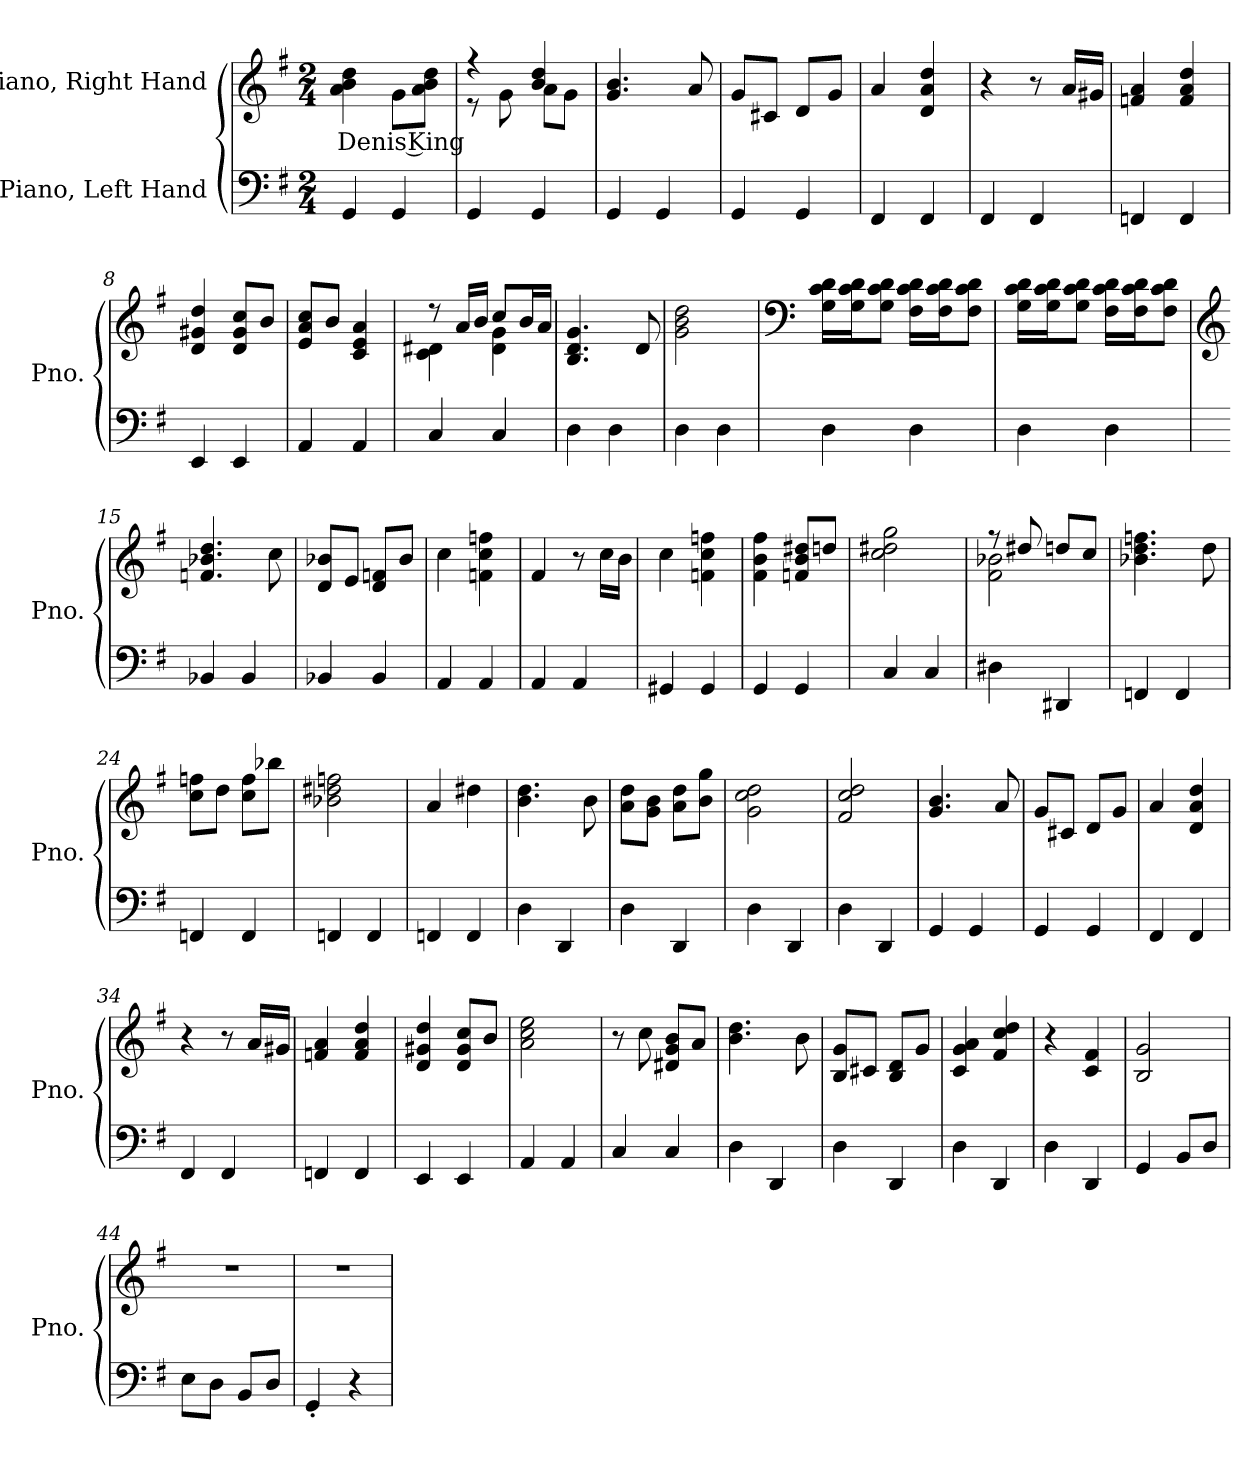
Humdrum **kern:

**kern	**kern	**text
*part2	*part1	*part1
*staff2	*staff1	*staff1
*I"Piano, Left Hand	*I"Piano, Right Hand	*
*I'Pno.	*I'Pno.	*
*clefF4	*clefG2	*
*k[f#]	*k[f#]	*
*M2/4	*M2/4	*
*MM100	*MM100	*
=1	=1	=1
!	!	!LO:LY:b
4GG/	4a\ 4b\ 4dd\	Denis King
4GG/	8g\L	.
.	8a\ 8b\ 8dd\J	.
=2	=2	=2
*	*^	*
4GG/	4r	8r	.
.	.	8g\	.
4GG/	4b/ 4dd/	8a\L	.
.	.	8g\J	.
*	*v	*v	*
=3	=3	=3
4GG/	4.g/ 4.b/	.
4GG/	.	.
.	8a/	.
=4	=4	=4
4GG/	8g/L	.
.	8c#X/J	.
4GG/	8d/L	.
.	8g/J	.
=5	=5	=5
4FF#/	4a/	.
4FF#/	4d/ 4a/ 4dd/	.
=6	=6	=6
4FF#/	4r	.
4FF#/	8r	.
.	16a/LL	.
.	16g#X/JJ	.
!!LO:LB:g=z
=7	=7	=7
4FFn/	4fn/ 4a/	.
4FF/	4f/ 4a/ 4dd/	.
=8	=8	=8
4EE/	4d/ 4g#X/ 4dd/	.
4EE/	8d/ 8g#/ 8cc/L	.
.	8b/J	.
=9	=9	=9
4AA/	8e/ 8a/ 8cc/L	.
.	8b/J	.
4AA/	4c/ 4e/ 4a/	.
=10	=10	=10
*	*^	*
4C/	8r	4c\ 4d#X\	.
.	16a/LL	.	.
.	16b/JJ	.	.
4C/	8cc/L	4d#\ 4g\	.
.	16b/L	.	.
.	16a/JJ	.	.
*	*v	*v	*
=11	=11	=11
4D\	4.B/ 4.d/ 4.g/	.
4D\	.	.
.	8d/	.
=12	=12	=12
4D\	2g\ 2b\ 2dd\	.
4D\	.	.
=13	=13	=13
*	*clefF4	*
4D\	16G\ 16c\ 16d\LL	.
.	16G\ 16c\ 16d\J	.
.	8G\ 8c\ 8d\J	.
4D\	16F#\ 16c\ 16d\LL	.
.	16F#\ 16c\ 16d\J	.
.	8F#\ 8c\ 8d\J	.
!!LO:LB:g=z
=14	=14	=14
4D\	16G\ 16c\ 16d\LL	.
.	16G\ 16c\ 16d\J	.
.	8G\ 8c\ 8d\J	.
4D\	16F#\ 16c\ 16d\LL	.
.	16F#\ 16c\ 16d\J	.
.	8F#\ 8c\ 8d\J	.
=15	=15	=15
*	*clefG2	*
4BB-X/	4.fn/ 4.b-X/ 4.dd/	.
4BB-/	.	.
.	8cc\	.
=16	=16	=16
4BB-X/	8d/ 8b-X/L	.
.	8e/J	.
4BB-/	8d/ 8fn/L	.
.	8b-/J	.
=17	=17	=17
4AA/	4cc\	.
4AA/	4fn\ 4cc\ 4ffn\	.
=18	=18	=18
4AA/	4f#/	.
4AA/	8r	.
.	16cc\LL	.
.	16b\JJ	.
=19	=19	=19
4GG#X/	4cc\	.
4GG#/	4fn\ 4cc\ 4ffn\	.
=20	=20	=20
4GG/	4f#\ 4b\ 4ff#\	.
4GG/	8fn/ 8b/ 8dd#X/L	.
.	8ddn/J	.
!!LO:LB:g=z
=21	=21	=21
4C/	2cc\ 2dd#X\ 2gg\	.
4C/	.	.
=22	=22	=22
*	*^	*
4D#X\	8r	2f#\ 2b-X\	.
.	8dd#X/	.	.
4DD#X/	8ddn/L	.	.
.	8cc/J	.	.
*	*v	*v	*
=23	=23	=23
4FFn/	4.b-X\ 4.dd\ 4.ffn\	.
4FF/	.	.
.	8dd\	.
=24	=24	=24
4FFn/	8cc\ 8ffn\L	.
.	8dd\J	.
4FF/	8cc\ 8ff\L	.
.	8bb-X\J	.
=25	=25	=25
4FFn/	2b-X\ 2dd#X\ 2ffn\	.
4FF/	.	.
=26	=26	=26
4FFn/	4a/	.
4FF/	4dd#X\	.
=27	=27	=27
4D\	4.b\ 4.dd\	.
4DD/	.	.
.	8b\	.
=28	=28	=28
4D\	8a\ 8dd\L	.
.	8g\ 8b\J	.
4DD/	8a\ 8dd\L	.
.	8b\ 8gg\J	.
=29	=29	=29
4D\	2g\ 2cc\ 2dd\	.
4DD/	.	.
!!LO:LB:g=z
=30	=30	=30
4D\	2f#/ 2cc/ 2dd/	.
4DD/	.	.
=31	=31	=31
4GG/	4.g/ 4.b/	.
4GG/	.	.
.	8a/	.
=32	=32	=32
4GG/	8g/L	.
.	8c#X/J	.
4GG/	8d/L	.
.	8g/J	.
=33	=33	=33
4FF#/	4a/	.
4FF#/	4d/ 4a/ 4dd/	.
=34	=34	=34
4FF#/	4r	.
4FF#/	8r	.
.	16a/LL	.
.	16g#X/JJ	.
=35	=35	=35
4FFn/	4fn/ 4a/	.
4FF/	4f/ 4a/ 4dd/	.
=36	=36	=36
4EE/	4d/ 4g#X/ 4dd/	.
4EE/	8d/ 8g#/ 8cc/L	.
.	8b/J	.
=37	=37	=37
4AA/	2a\ 2cc\ 2ee\	.
4AA/	.	.
=38	=38	=38
4C/	8r	.
.	8cc\	.
4C/	8d#X/ 8g/ 8b/L	.
.	8a/J	.
=39	=39	=39
4D\	4.b\ 4.dd\	.
4DD/	.	.
.	8b\	.
!!LO:LB:g=z
=40	=40	=40
4D\	8B/ 8g/L	.
.	8c#X/J	.
4DD/	8B/ 8d/L	.
.	8g/J	.
=41	=41	=41
4D\	4c/ 4g/ 4a/	.
4DD/	4f#/ 4cc/ 4dd/	.
=42	=42	=42
4D\	4r	.
4DD/	4c/ 4f#/	.
=43	=43	=43
4GG/	2B/ 2g/	.
8BB/L	.	.
8D/J	.	.
=44	=44	=44
8E\L	2r	.
8D\J	.	.
8BB/L	.	.
8D/J	.	.
=45	=45	=45
4GG'/	2r	.
4r	.	.
=	=	=
*-	*-	*-
